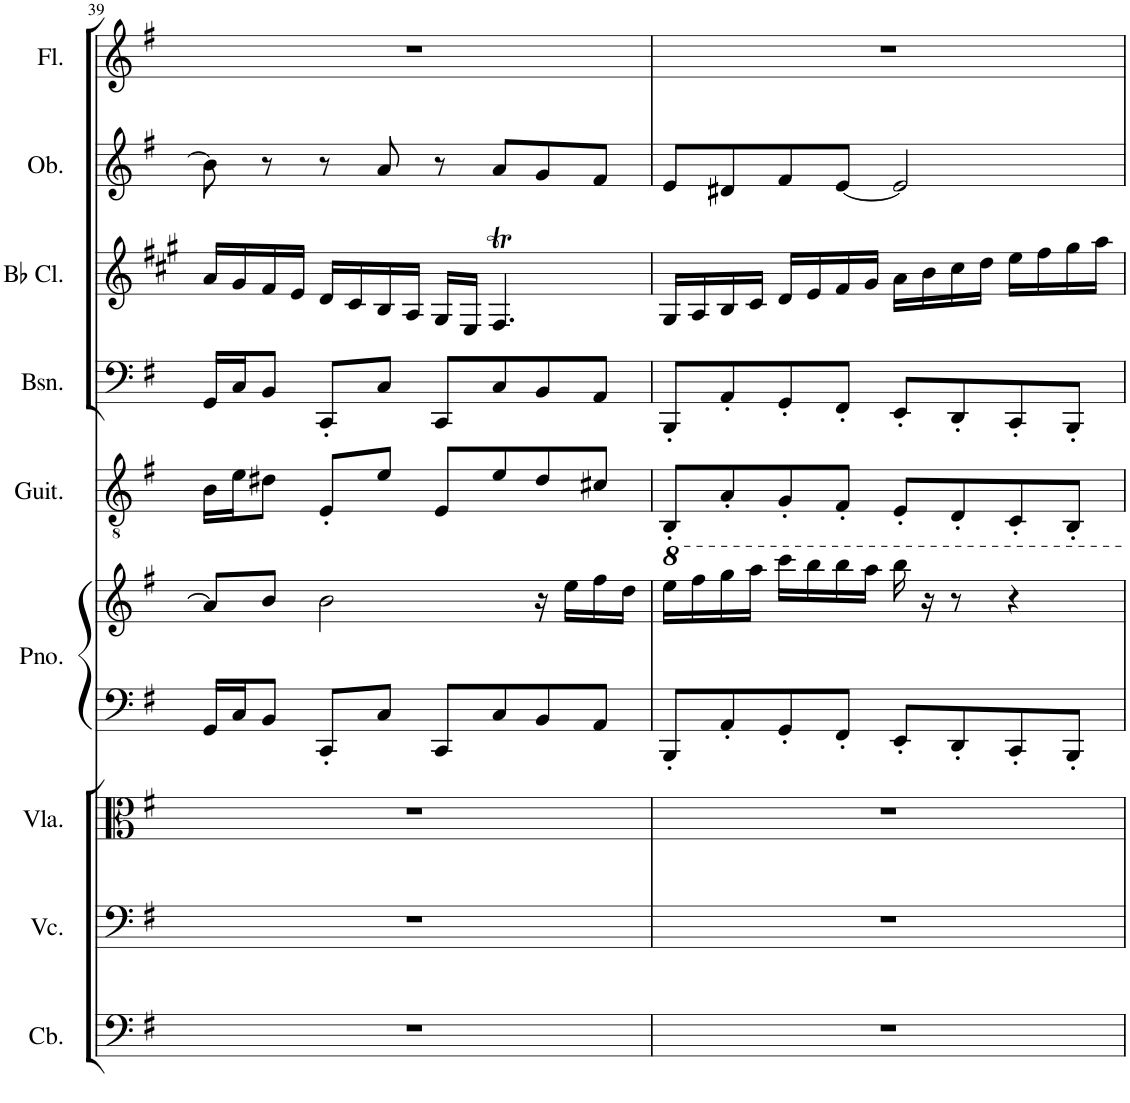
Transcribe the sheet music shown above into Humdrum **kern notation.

**kern	**kern	**kern	**kern	**kern	**kern	**kern	**kern	**kern	**kern
*part9	*part8	*part7	*part6	*part6	*part5	*part4	*part3	*part2	*part1
*staff10	*staff9	*staff8	*staff7	*staff6	*staff5	*staff4	*staff3	*staff2	*staff1
*I"Contrabass	*I"Violoncello	*I"Viola	*I"Piano	*	*I"Classical Guitar	*I"Bassoon	*I"Bb Clarinet	*I"Oboe	*I"Flute
*I'Cb.	*I'Vc.	*I'Vla.	*I'Pno.	*	*I'Guit.	*I'Bsn.	*I'Bb Cl.	*I'Ob.	*I'Fl.
!!LO:PB:g=z
*clefF4	*clefF4	*clefC3	*clefF4	*clefG2	*clefGv2	*clefF4	*clefG2	*clefG2	*clefG2
*Trd7c12	*	*	*	*	*	*	*Trd1c2	*	*
*k[f#]	*k[f#]	*k[f#]	*k[f#]	*k[f#]	*k[f#]	*k[f#]	*k[f#c#g#]	*k[f#]	*k[f#]
*M4/4	*M4/4	*M4/4	*M4/4	*M4/4	*M4/4	*M4/4	*M4/4	*M4/4	*M4/4
=39	=39	=39	=39	=39	=39	=39	=39	=39	=39
1r	1r	1r	16GG/LL	8a/L]	16B\LL	16GG/LL	16a/LL	8b\]	1r
.	.	.	16C/J	.	16e\J	16C/J	16g#/	.	.
.	.	.	8BB/J	8b/J	8d#X\J	8BB/J	16f#/	8r	.
.	.	.	.	.	.	.	16e/JJ	.	.
.	.	.	8CC'/L	2b\	8E'/L	8CC'/L	16d/LL	8r	.
.	.	.	.	.	.	.	16c#/	.	.
.	.	.	8C/J	.	8e/J	8C/J	16B/	8a/	.
.	.	.	.	.	.	.	16A/JJ	.	.
.	.	.	8CC/L	.	8E/L	8CC/L	16G#/LL	8r	.
.	.	.	.	.	.	.	16E/JJ	.	.
.	.	.	8C/	.	8e/	8C/	4.F#T/	8a/L	.
.	.	.	8BB/	16r	8d#/	8BB/	.	8g/	.
.	.	.	.	16ee\LL	.	.	.	.	.
.	.	.	8AA/J	16ff#\	8c#X/J	8AA/J	.	8f#/J	.
.	.	.	.	16dd\JJ	.	.	.	.	.
=40	=40	=40	=40	=40	=40	=40	=40	=40	=40
1r	1r	1r	8BBB'/L	16eee\LL	8BB'/L	8BBB'/L	16G#/LL	8e/L	1r
.	.	.	.	16fff#\	.	.	16A/	.	.
.	.	.	8AA'/	16ggg\	8A'/	8AA'/	16B/	8d#X/	.
.	.	.	.	16aaa\JJ	.	.	16c#/JJ	.	.
.	.	.	8GG'/	16cccc\LL	8G'/	8GG'/	16d/LL	8f#/	.
.	.	.	.	16bbb\	.	.	16e/	.	.
.	.	.	8FF#'/J	16bbb\	8F#'/J	8FF#'/J	16f#/	[8e/J	.
.	.	.	.	16aaa\JJ	.	.	16g#/JJ	.	.
.	.	.	8EE'/L	16bbb\	8E'/L	8EE'/L	16a\LL	2e/]	.
.	.	.	.	16r	.	.	16b\	.	.
.	.	.	8DD'/	8r	8D'/	8DD'/	16cc#\	.	.
.	.	.	.	.	.	.	16dd\JJ	.	.
.	.	.	8CC'/	4r	8C'/	8CC'/	16ee\LL	.	.
.	.	.	.	.	.	.	16ff#\	.	.
.	.	.	8BBB'/J	.	8BB'/J	8BBB'/J	16gg#\	.	.
.	.	.	.	.	.	.	16aa\JJ	.	.
=	=	=	=	=	=	=	=	=	=
*-	*-	*-	*-	*-	*-	*-	*-	*-	*-
